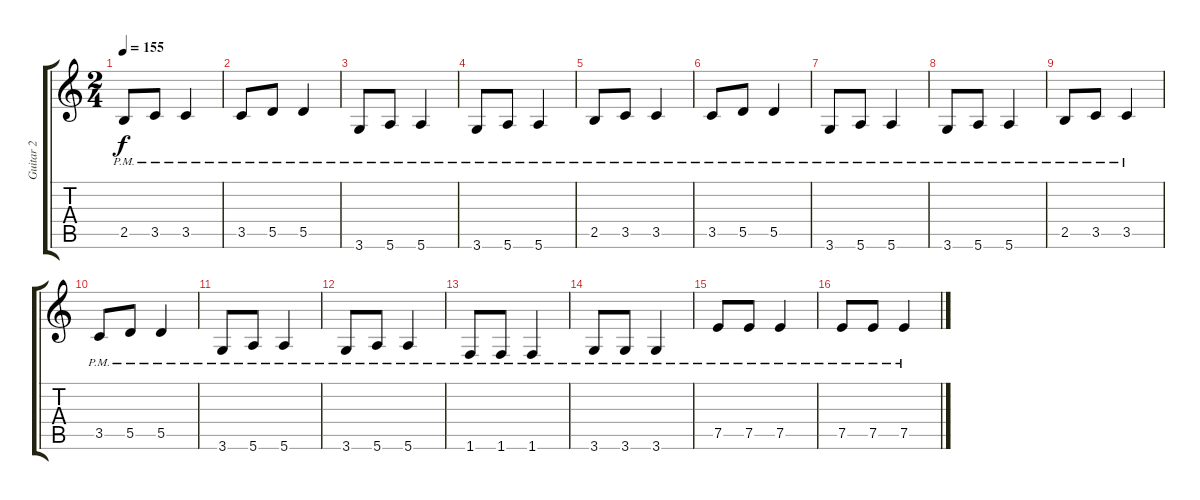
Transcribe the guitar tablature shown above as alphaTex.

\track ("Guitar 2" "Guitar 2") {instrument overdrivenguitar}
\staff {score tabs}
\tuning (E4 B3 G3 D3 A2 E2) {hide}
\ts (2 4)
\tempo 155
\clef g2
\ks c
2.5{pm}.8{dy f} 3.5{pm}.8 3.5{pm}.4 |
3.5{pm}.8 5.5{pm}.8 5.5{pm}.4 |
3.6{pm}.8 5.6{pm}.8 5.6{pm}.4 |
3.6{pm}.8 5.6{pm}.8 5.6{pm}.4 |
2.5{pm}.8 3.5{pm}.8 3.5{pm}.4 |
3.5{pm}.8 5.5{pm}.8 5.5{pm}.4 |
3.6{pm}.8 5.6{pm}.8 5.6{pm}.4 |
3.6{pm}.8 5.6{pm}.8 5.6{pm}.4 |
2.5{pm}.8 3.5{pm}.8 3.5{pm}.4 |
3.5{pm}.8 5.5{pm}.8 5.5{pm}.4 |
3.6{pm}.8 5.6{pm}.8 5.6{pm}.4 |
3.6{pm}.8 5.6{pm}.8 5.6{pm}.4 |
1.6{pm}.8 1.6{pm}.8 1.6{pm}.4 |
3.6{pm}.8 3.6{pm}.8 3.6{pm}.4 |
7.5{pm}.8 7.5{pm}.8 7.5{pm}.4 |
7.5{pm}.8 7.5{pm}.8 7.5{pm}.4
